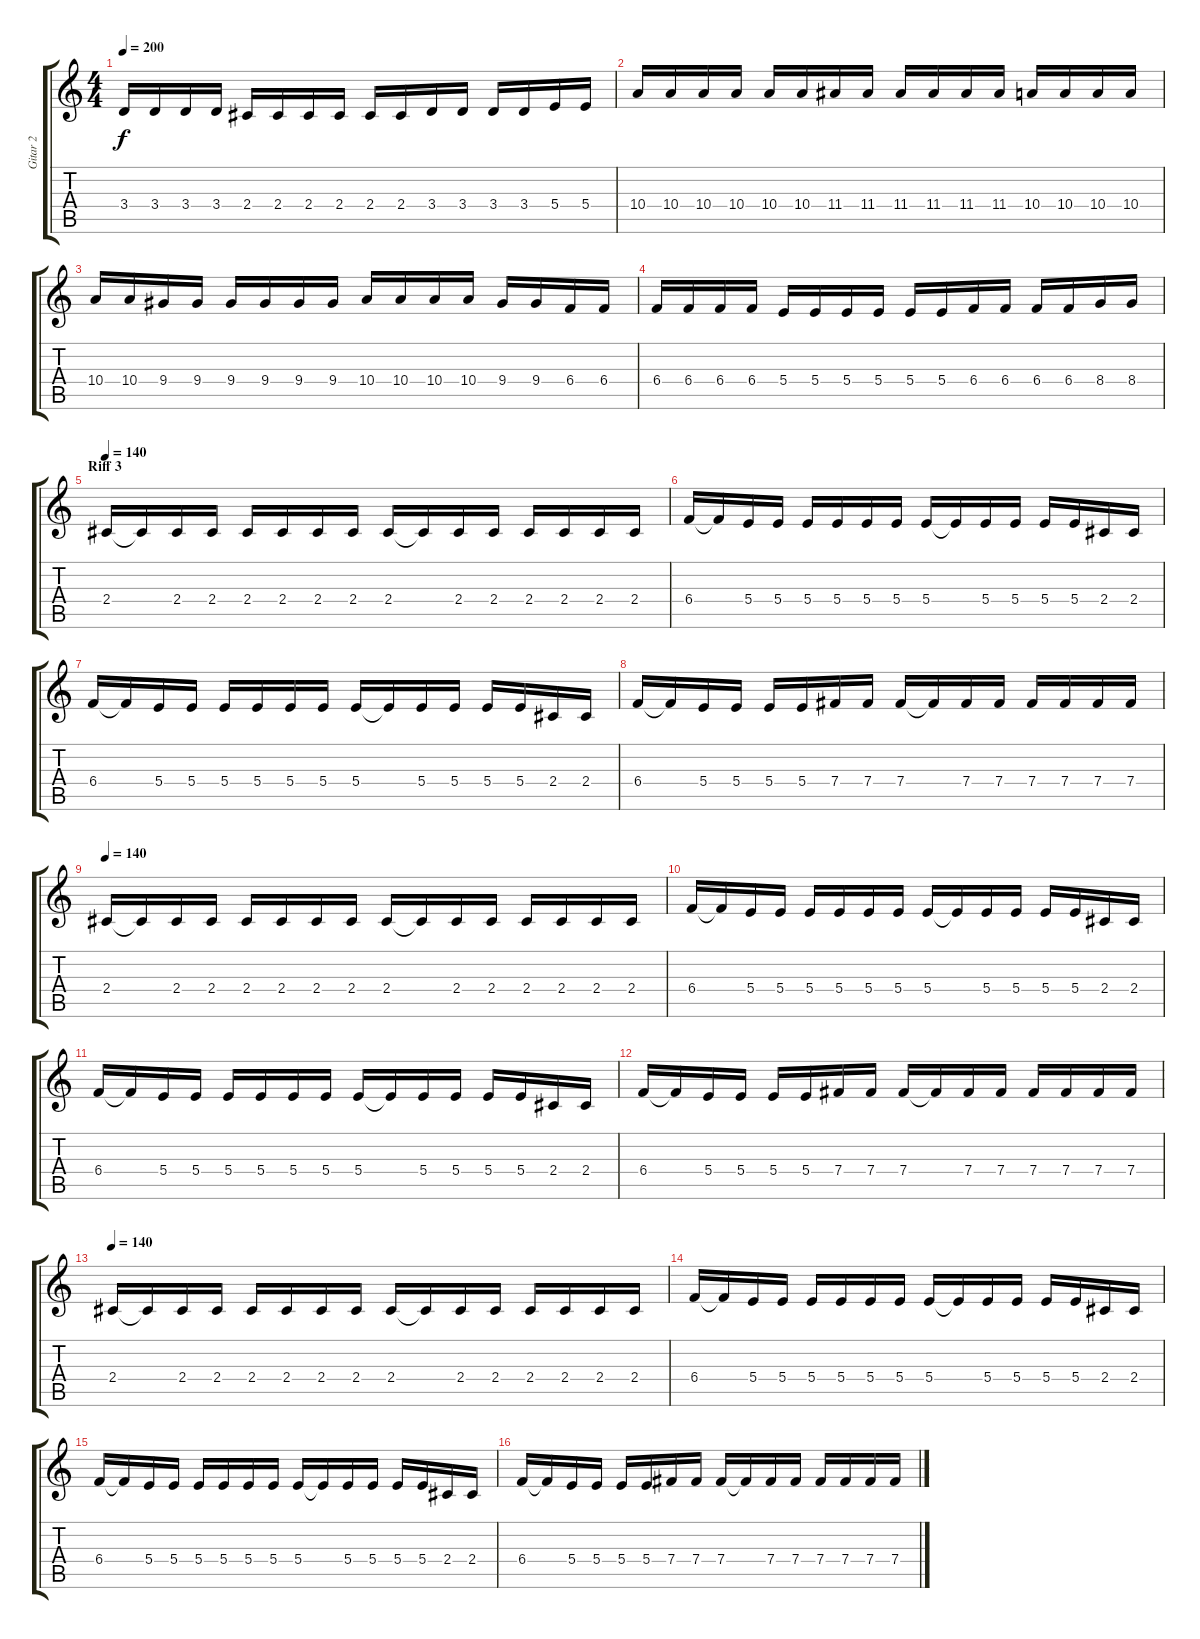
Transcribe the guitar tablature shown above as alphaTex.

\track ("Gitar 2" "Gitar 2") {instrument distortionguitar}
\staff {score tabs}
\tuning (Db4 Ab3 E3 B2 Gb2 Db2) {hide}
\ts (4 4)
\tempo 200
\clef g2
\ks c
3.4.16{dy f} 3.4.16 3.4.16 3.4.16 2.4.16 2.4.16 2.4.16 2.4.16 2.4.16 2.4.16 3.4.16 3.4.16 3.4.16 3.4.16 5.4.16 5.4.16 |
10.4.16{volume 8} 10.4.16 10.4.16 10.4.16 10.4.16 10.4.16 11.4.16 11.4.16 11.4.16 11.4.16 11.4.16 11.4.16 10.4.16 10.4.16 10.4.16 10.4.16 |
10.4.16 10.4.16 9.4.16 9.4.16 9.4.16 9.4.16 9.4.16 9.4.16 10.4.16 10.4.16 10.4.16 10.4.16 9.4.16 9.4.16 6.4.16 6.4.16 |
6.4.16 6.4.16 6.4.16 6.4.16 5.4.16 5.4.16 5.4.16 5.4.16 5.4.16 5.4.16 6.4.16 6.4.16 6.4.16 6.4.16 8.4.16 8.4.16 |
\section ("" "Riff 3")
\tempo 140
2.4.16 2.4{t}.16 2.4.16 2.4.16 2.4.16 2.4.16 2.4.16 2.4.16 2.4.16 2.4{t}.16 2.4.16 2.4.16 2.4.16 2.4.16 2.4.16 2.4.16 |
6.4.16 6.4{t}.16 5.4.16 5.4.16 5.4.16 5.4.16 5.4.16 5.4.16 5.4.16 5.4{t}.16 5.4.16 5.4.16 5.4.16 5.4.16 2.4.16 2.4.16 |
6.4.16 6.4{t}.16 5.4.16 5.4.16 5.4.16 5.4.16 5.4.16 5.4.16 5.4.16 5.4{t}.16 5.4.16 5.4.16 5.4.16 5.4.16 2.4.16 2.4.16 |
6.4.16 6.4{t}.16 5.4.16 5.4.16 5.4.16 5.4.16 7.4.16 7.4.16 7.4.16 7.4{t}.16 7.4.16 7.4.16 7.4.16 7.4.16 7.4.16 7.4.16 |
\tempo 140
2.4.16 2.4{t}.16 2.4.16 2.4.16 2.4.16 2.4.16 2.4.16 2.4.16 2.4.16 2.4{t}.16 2.4.16 2.4.16 2.4.16 2.4.16 2.4.16 2.4.16 |
6.4.16 6.4{t}.16 5.4.16 5.4.16 5.4.16 5.4.16 5.4.16 5.4.16 5.4.16 5.4{t}.16 5.4.16 5.4.16 5.4.16 5.4.16 2.4.16 2.4.16 |
6.4.16 6.4{t}.16 5.4.16 5.4.16 5.4.16 5.4.16 5.4.16 5.4.16 5.4.16 5.4{t}.16 5.4.16 5.4.16 5.4.16 5.4.16 2.4.16 2.4.16 |
6.4.16 6.4{t}.16 5.4.16 5.4.16 5.4.16 5.4.16 7.4.16 7.4.16 7.4.16 7.4{t}.16 7.4.16 7.4.16 7.4.16 7.4.16 7.4.16 7.4.16 |
\tempo 140
2.4.16 2.4{t}.16 2.4.16 2.4.16 2.4.16 2.4.16 2.4.16 2.4.16 2.4.16 2.4{t}.16 2.4.16 2.4.16 2.4.16 2.4.16 2.4.16 2.4.16 |
6.4.16 6.4{t}.16 5.4.16 5.4.16 5.4.16 5.4.16 5.4.16 5.4.16 5.4.16 5.4{t}.16 5.4.16 5.4.16 5.4.16 5.4.16 2.4.16 2.4.16 |
6.4.16 6.4{t}.16 5.4.16 5.4.16 5.4.16 5.4.16 5.4.16 5.4.16 5.4.16 5.4{t}.16 5.4.16 5.4.16 5.4.16 5.4.16 2.4.16 2.4.16 |
6.4.16 6.4{t}.16 5.4.16 5.4.16 5.4.16 5.4.16 7.4.16 7.4.16 7.4.16 7.4{t}.16 7.4.16 7.4.16 7.4.16 7.4.16 7.4.16 7.4.16
